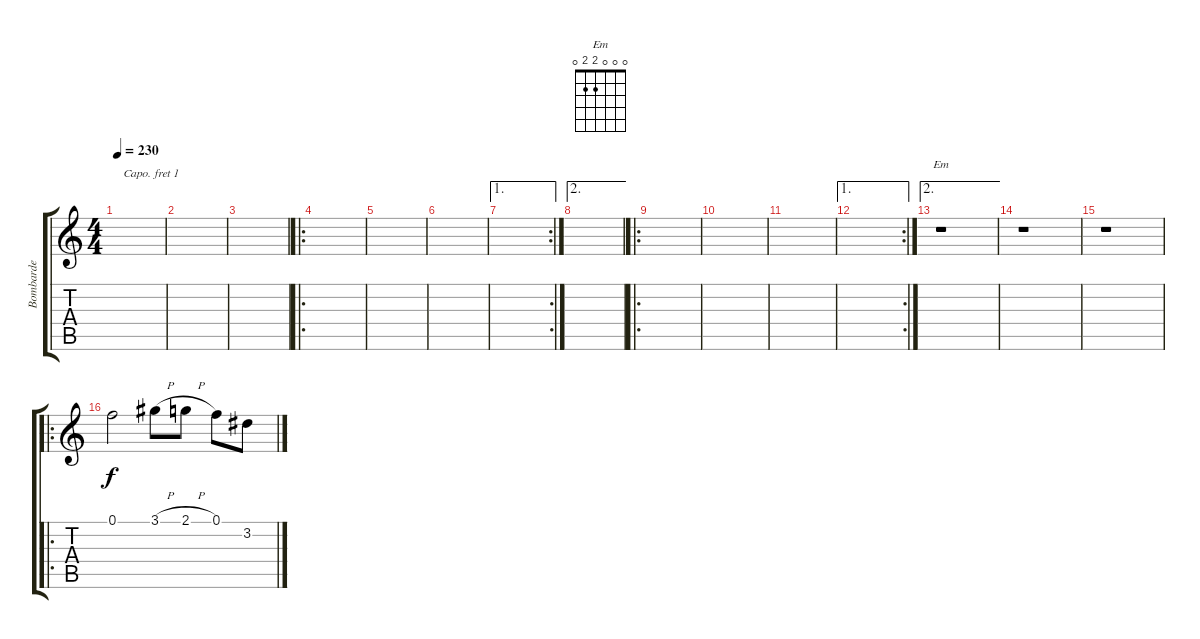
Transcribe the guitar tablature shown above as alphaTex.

\track ("Bombarde" "Bombarde") {instrument electricguitarclean}
\staff {score tabs}
\capo 1
\tuning (E4 B3 G3 D3 A2 E2) {hide}
\chord ("Em" 0 0 0 2 2 0)
\ts (4 4)
\tempo 230
\clef g2
\ks c
|
|
|
\ro
|
|
|
\ae 1
\rc 2
|
\ae 2
|
\ro
|
|
|
\ae 1
\rc 2
|
\ae 2
r.1{ch "Em"} |
r.1 |
r.1 |
\ro
0.1.2 3.1{h}.8 2.1{h}.8 0.1.8 3.2{h}.8
